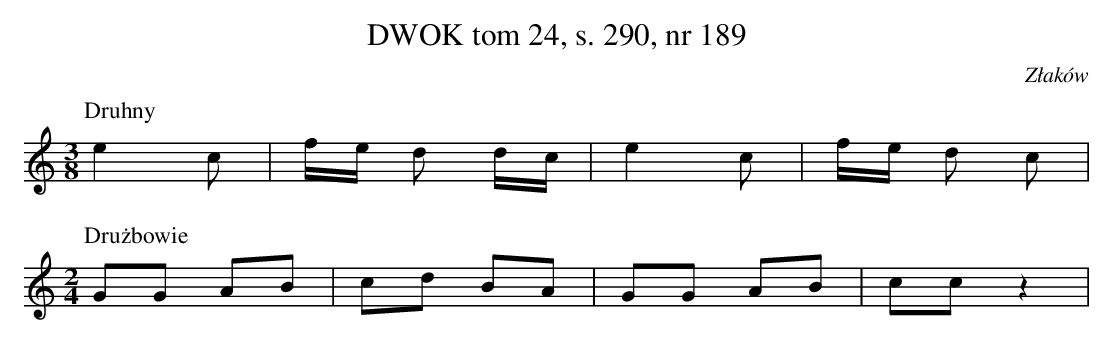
X:1
T: DWOK tom 24, s. 290, nr 189
O: Złaków
L: 1/16
M: 3/8
K: C
P:Druhny
e4 c2 | fe d2 dc | e4 c2 | fe d2 c2 |
M:2/4
P: Drużbowie
G2G2 A2B2 | c2d2 B2A2 | G2G2 A2B2 | c2c2 z4 |
